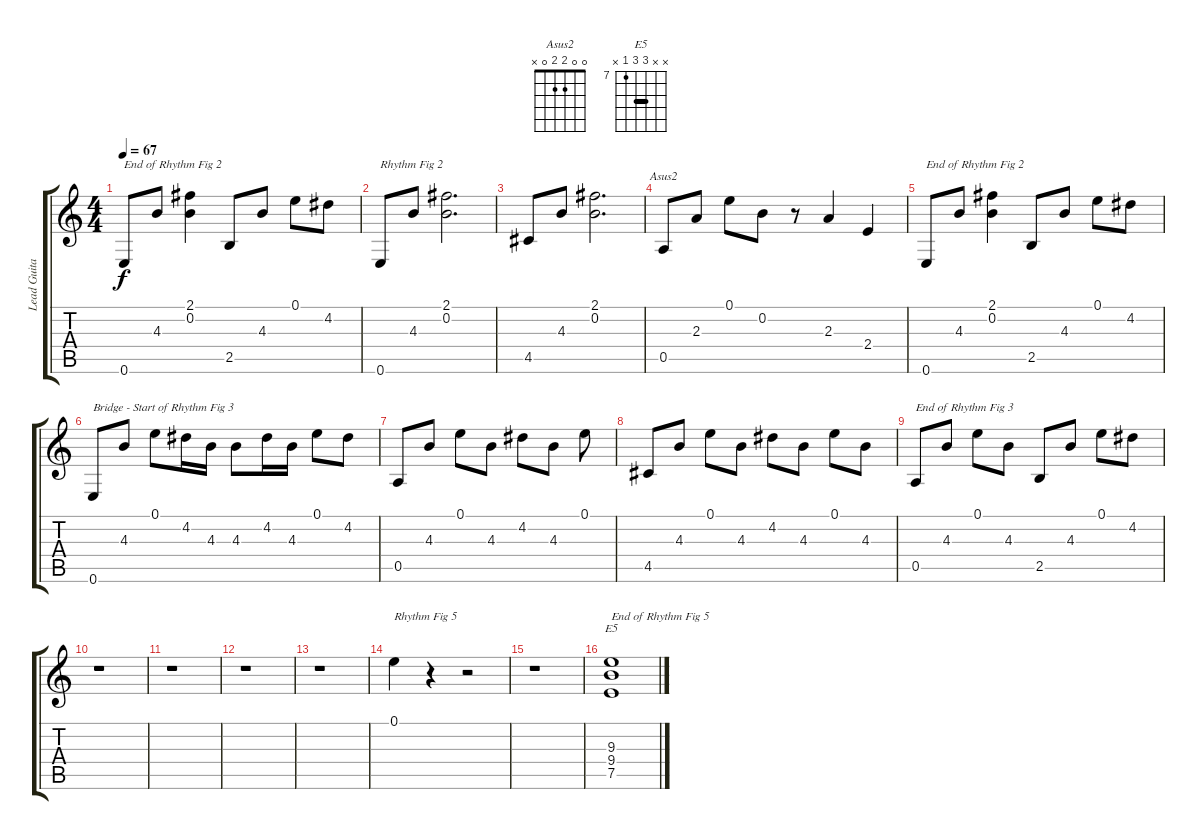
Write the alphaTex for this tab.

\track ("Lead Guitar - Vivian Campbell" "Lead Guita") {solo instrument overdrivenguitar}
\staff {score tabs}
\tuning (E4 B3 G3 D3 A2 E2) {hide}
\chord ("Asus2" 0 0 2 2 0 x)
\chord ("E5" x x 9 9 7 x) {firstfret 7 barre 9}
\ts (4 4)
\tempo 67
\clef g2
\ks c
0.6.8{txt "End of Rhythm Fig 2" dy f} 4.3.8 (2.1 0.2).4 2.5.8 4.3.8 0.1.8 4.2.8 |
0.6.8{txt "Rhythm Fig 2"} 4.3.8 (2.1 0.2).2{d} |
4.5.8 4.3.8 (2.1 0.2).2{d} |
0.5.8{ch "Asus2"} 2.3.8 0.1.8 0.2.8 r.8 2.3.4 2.4.4 |
0.6.8{txt "End of Rhythm Fig 2"} 4.3.8 (2.1 0.2).4 2.5.8 4.3.8 0.1.8 4.2.8 |
0.6.8{txt "Bridge - Start of Rhythm Fig 3"} 4.3.8 0.1.8 4.2.16 4.3.16 4.3.8 4.2.16 4.3.16 0.1.8 4.2.8 |
0.5.8 4.3.8 0.1.8 4.3.8 4.2.8 4.3.8 0.1.8 |
4.5.8 4.3.8 0.1.8 4.3.8 4.2.8 4.3.8 0.1.8 4.3.8 |
0.5.8{txt "End of Rhythm Fig 3"} 4.3.8 0.1.8 4.3.8 2.5.8 4.3.8 0.1.8 4.2.8 |
r.1 |
r.1 |
r.1 |
r.1 |
0.1.4{txt "Rhythm Fig 5"} r.4 r.2 |
r.1 |
(9.3 9.4 7.5).1{ch "E5" txt "End of Rhythm Fig 5"}
